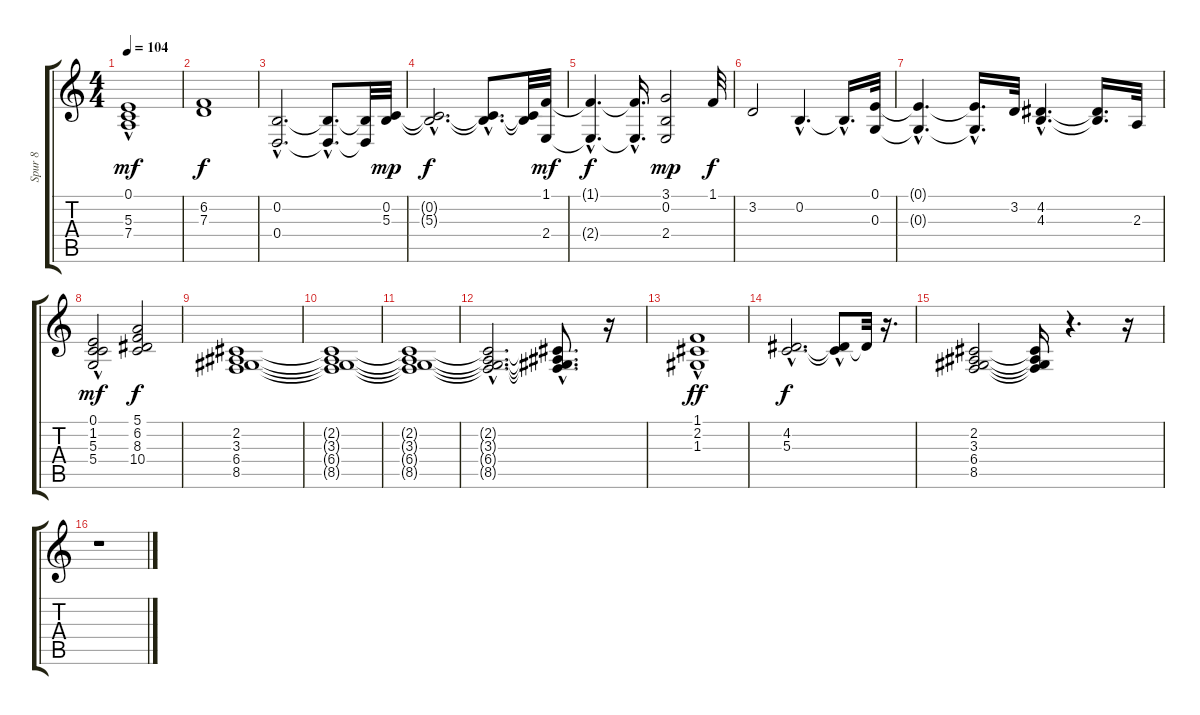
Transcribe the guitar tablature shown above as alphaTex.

\track ("Spur 8" "Spur 8") {instrument pad4choir}
\staff {score tabs}
\tuning (E4 B3 G3 D3 A2 E2) {hide}
\ts (4 4)
\tempo 104
\clef g2
\ks c
(0.1{hac} 5.3 7.4).1{dy mf} |
(6.2 7.3).1{dy f} |
(0.2{hac} 0.4{hac}).2{d} (0.2{hac t} 0.4{hac t}).8{d} (0.2{t} 0.4{t}).32 (0.2 5.3).32{dy mp} |
(0.2{hac t} 5.3{hac t}).2{d dy f} (0.2{hac t} 5.3{hac t}).8{d} (0.2{t} 5.3{t}).32 (1.1 2.4).32{dy mf} |
(1.1{hac t} 2.4{hac t}).4{d dy f} (1.1{hac t} 2.4{t}).16{d} (3.1 0.2 2.4).2{dy mp} 1.1.32{dy f} |
3.2.2 0.2{hac}.4{d} 0.2{hac t}.16{d} (0.1 0.3).32 |
(0.1{hac t} 0.3{hac t}).4{d} (0.1{hac t} 0.3{hac t}).16{d} 3.2.32 (4.2{hac} 4.3{hac}).4{d} (4.2{t} 4.3{t}).16{d} 2.3.32 |
(0.1 1.2 5.3 5.4{hac}).2{dy mf} (5.1 6.2 8.3 10.4).2{dy f} |
(2.2 3.3 6.4 8.5).1 |
(2.2{t} 3.3{t} 6.4{t} 8.5{t}).1 |
(2.2{t} 3.3{t} 6.4{t} 8.5{t}).1 |
(2.2{hac t} 3.3{hac t} 6.4{hac t} 8.5{hac t}).2{d} (2.2{hac t} 3.3{t} 6.4{t} 8.5{t}).8{d} r.16 |
(1.1{hac} 2.2{hac} 1.3).1{dy ff} |
(4.2{hac} 5.3{hac}).2{d dy f} (4.2{t} 5.3{hac t}).8 4.2{t}.32 r.16{d} |
(2.2 3.3 6.4 8.5).2 (2.2{t} 3.3{t} 6.4{t} 8.5{t}).16 r.4{d} r.16 |
r.1
